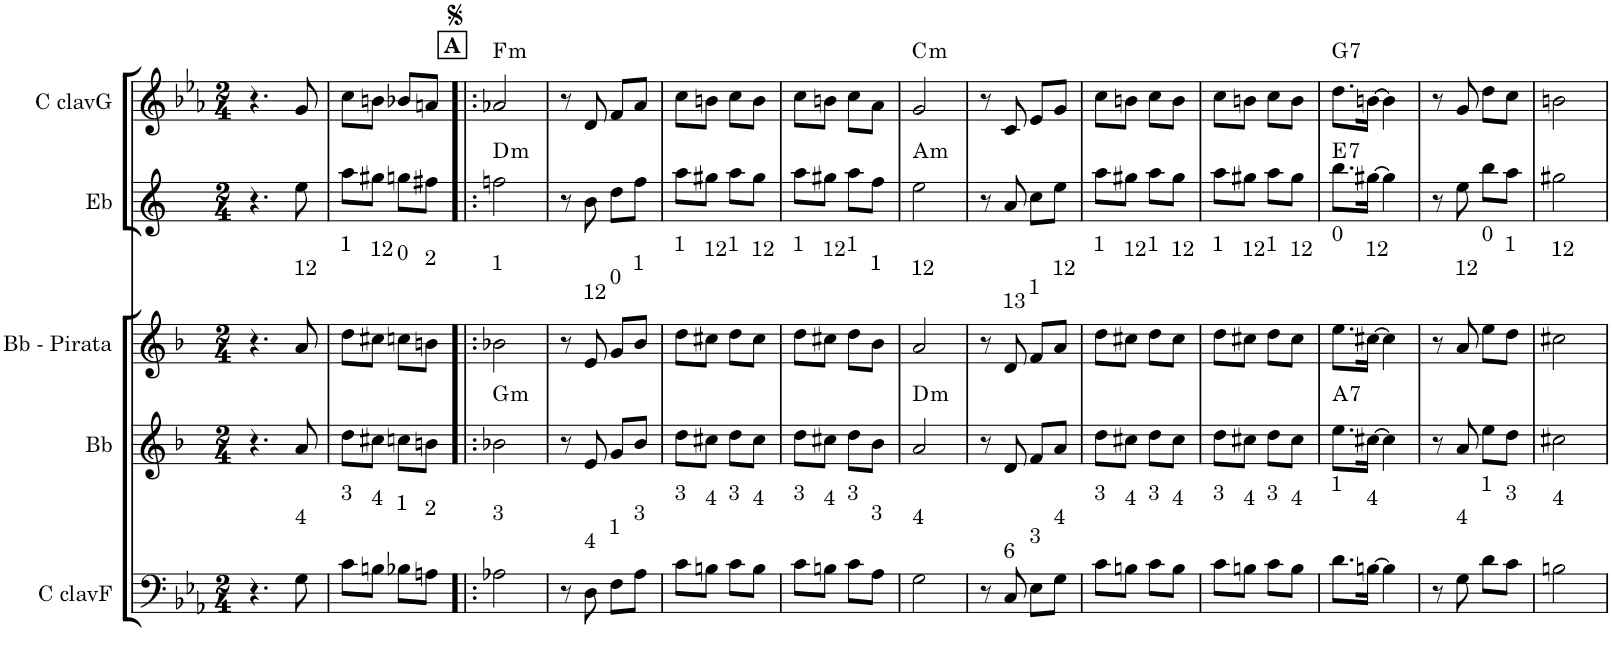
**kern	**kern	**harte	**kern	**kern	**harte	**kern	**harte
*part5	*part4	*part4	*part3	*part2	*part2	*part1	*part1
*staff5	*staff4	*	*staff3	*staff2	*	*staff1	*
*I"C clavF	*I"Bb	*	*I"Bb - Pirata	*I"Eb	*	*I"C clavG	*
*clefF4	*clefG2	*	*clefG2	*clefG2	*	*clefG2	*
*	*Trd1c2	*	*Trd1c2	*Trd5c9	*	*	*
*k[b-e-a-]	*k[b-]	*	*k[b-]	*k[]	*	*k[b-e-a-]	*
*E-:	*F:	*	*F:	*	*	*E-:	*
*M2/4	*M2/4	*	*M2/4	*M2/4	*	*M2/4	*
=1	=1	=1	=1	=1	=1	=1	=1
4.r	4.r	.	4.r	4.r	.	4.r	.
!	!	!	!LO:TX:a:t=12	!	!	!	!
!LO:TX:a:t=4	!	!	!	!	!	!	!
8G\	8a/	.	8a/	8ee\	.	8g/	.
=2	=2	=2	=2	=2	=2	=2	=2
!	!	!	!LO:TX:a:t=1	!	!	!	!
!LO:TX:a:t=3	!	!	!	!	!	!	!
8c\L	8dd\L	.	8dd\L	8aa\L	.	8cc\L	.
!	!	!	!LO:TX:a:t=12	!	!	!	!
!LO:TX:a:t=4	!	!	!	!	!	!	!
8Bn\J	8cc#X\J	.	8cc#X\J	8gg#X\J	.	8bn\J	.
!	!	!	!LO:TX:a:t=0	!	!	!	!
!LO:TX:a:t=1	!	!	!	!	!	!	!
8B-X\L	8ccn\L	.	8ccn\L	8ggn\L	.	8b-X/L	.
!	!	!	!LO:TX:a:t=2	!	!	!	!
!LO:TX:a:t=2	!	!	!	!	!	!	!
8An\J	8bn\J	.	8bn\J	8ff#X\J	.	8an/J	.
!!LO:REH:place=s1:a:B:cj:t=A
=3!|:	=3!|:	=3!|:	=3!|:	=3!|:	=3!|:	=3!|:	=3!|:
!	!	!	!LO:TX:a:t=1	!	!	!	!
!LO:TX:a:t=3	!	!LO:H:kt=m	!	!	!LO:H:kt=m	!	!LO:H:kt=m
2A-X\	2b-X\	G:min	2b-X\	2ffn\	D:min	2a-X/	F:min
=4	=4	=4	=4	=4	=4	=4	=4
8r	8r	.	8r	8r	.	8r	.
!	!	!	!LO:TX:a:t=12	!	!	!	!
!LO:TX:a:t=4	!	!	!	!	!	!	!
8D\	8e/	.	8e/	8b\	.	8d/	.
!	!	!	!LO:TX:a:t=0	!	!	!	!
!LO:TX:a:t=1	!	!	!	!	!	!	!
8F\L	8g/L	.	8g/L	8dd\L	.	8f/L	.
!	!	!	!LO:TX:a:t=1	!	!	!	!
!LO:TX:a:t=3	!	!	!	!	!	!	!
8A-\J	8b-/J	.	8b-/J	8ff\J	.	8a-/J	.
=5	=5	=5	=5	=5	=5	=5	=5
!	!	!	!LO:TX:a:t=1	!	!	!	!
!LO:TX:a:t=3	!	!	!	!	!	!	!
8c\L	8dd\L	.	8dd\L	8aa\L	.	8cc\L	.
!	!	!	!LO:TX:a:t=12	!	!	!	!
!LO:TX:a:t=4	!	!	!	!	!	!	!
8Bn\J	8cc#X\J	.	8cc#X\J	8gg#X\J	.	8bn\J	.
!	!	!	!LO:TX:a:t=1	!	!	!	!
!LO:TX:a:t=3	!	!	!	!	!	!	!
8c\L	8dd\L	.	8dd\L	8aa\L	.	8cc\L	.
!	!	!	!LO:TX:a:t=12	!	!	!	!
!LO:TX:a:t=4	!	!	!	!	!	!	!
8B\J	8cc#\J	.	8cc#\J	8gg#\J	.	8b\J	.
=6	=6	=6	=6	=6	=6	=6	=6
!	!	!	!LO:TX:a:t=1	!	!	!	!
!LO:TX:a:t=3	!	!	!	!	!	!	!
8c\L	8dd\L	.	8dd\L	8aa\L	.	8cc\L	.
!	!	!	!LO:TX:a:t=12	!	!	!	!
!LO:TX:a:t=4	!	!	!	!	!	!	!
8Bn\J	8cc#X\J	.	8cc#X\J	8gg#X\J	.	8bn\J	.
!	!	!	!LO:TX:a:t=1	!	!	!	!
!LO:TX:a:t=3	!	!	!	!	!	!	!
8c\L	8dd\L	.	8dd\L	8aa\L	.	8cc\L	.
!	!	!	!LO:TX:a:t=1	!	!	!	!
!LO:TX:a:t=3	!	!	!	!	!	!	!
8A-\J	8b-\J	.	8b-\J	8ff\J	.	8a-\J	.
=7	=7	=7	=7	=7	=7	=7	=7
!	!	!	!LO:TX:a:t=12	!	!	!	!
!LO:TX:a:t=4	!	!LO:H:kt=m	!	!	!LO:H:kt=m	!	!LO:H:kt=m
2G\	2a/	D:min	2a/	2ee\	A:min	2g/	C:min
=8	=8	=8	=8	=8	=8	=8	=8
8r	8r	.	8r	8r	.	8r	.
!	!	!	!LO:TX:a:t=13	!	!	!	!
!LO:TX:a:t=6	!	!	!	!	!	!	!
8C/	8d/	.	8d/	8a/	.	8c/	.
!	!	!	!LO:TX:a:t=1	!	!	!	!
!LO:TX:a:t=3	!	!	!	!	!	!	!
8E-\L	8f/L	.	8f/L	8cc\L	.	8e-/L	.
!	!	!	!LO:TX:a:t=12	!	!	!	!
!LO:TX:a:t=4	!	!	!	!	!	!	!
8G\J	8a/J	.	8a/J	8ee\J	.	8g/J	.
=9	=9	=9	=9	=9	=9	=9	=9
!	!	!	!LO:TX:a:t=1	!	!	!	!
!LO:TX:a:t=3	!	!	!	!	!	!	!
8c\L	8dd\L	.	8dd\L	8aa\L	.	8cc\L	.
!	!	!	!LO:TX:a:t=12	!	!	!	!
!LO:TX:a:t=4	!	!	!	!	!	!	!
8Bn\J	8cc#X\J	.	8cc#X\J	8gg#X\J	.	8bn\J	.
!	!	!	!LO:TX:a:t=1	!	!	!	!
!LO:TX:a:t=3	!	!	!	!	!	!	!
8c\L	8dd\L	.	8dd\L	8aa\L	.	8cc\L	.
!	!	!	!LO:TX:a:t=12	!	!	!	!
!LO:TX:a:t=4	!	!	!	!	!	!	!
8B\J	8cc#\J	.	8cc#\J	8gg#\J	.	8b\J	.
=10	=10	=10	=10	=10	=10	=10	=10
!	!	!	!LO:TX:a:t=1	!	!	!	!
!LO:TX:a:t=3	!	!	!	!	!	!	!
8c\L	8dd\L	.	8dd\L	8aa\L	.	8cc\L	.
!	!	!	!LO:TX:a:t=12	!	!	!	!
!LO:TX:a:t=4	!	!	!	!	!	!	!
8Bn\J	8cc#X\J	.	8cc#X\J	8gg#X\J	.	8bn\J	.
!	!	!	!LO:TX:a:t=1	!	!	!	!
!LO:TX:a:t=3	!	!	!	!	!	!	!
8c\L	8dd\L	.	8dd\L	8aa\L	.	8cc\L	.
!	!	!	!LO:TX:a:t=12	!	!	!	!
!LO:TX:a:t=4	!	!	!	!	!	!	!
8B\J	8cc#\J	.	8cc#\J	8gg#\J	.	8b\J	.
=11	=11	=11	=11	=11	=11	=11	=11
!	!	!	!LO:TX:a:t=0	!	!	!	!
!LO:TX:a:t=1	!	!LO:H:kt=7	!	!	!LO:H:kt=7	!	!LO:H:kt=7
8.d\L	8.ee\L	A:7	8.ee\L	8.bb\L	E:7	8.dd\L	G:7
!	!	!	!LO:TX:a:t=12	!	!	!	!
!LO:TX:a:t=4	!	!	!	!	!	!	!
[>16Bn\Jk	[>16cc#X\Jk	.	[>16cc#X\Jk	[>16gg#X\Jk	.	[>16bn\Jk	.
4B\]	4cc#\]	.	4cc#\]	4gg#\]	.	4b\]	.
=12	=12	=12	=12	=12	=12	=12	=12
8r	8r	.	8r	8r	.	8r	.
!	!	!	!LO:TX:a:t=12	!	!	!	!
!LO:TX:a:t=4	!	!	!	!	!	!	!
8G\	8a/	.	8a/	8ee\	.	8g/	.
!	!	!	!LO:TX:a:t=0	!	!	!	!
!LO:TX:a:t=1	!	!	!	!	!	!	!
8d\L	8ee\L	.	8ee\L	8bb\L	.	8dd\L	.
!	!	!	!LO:TX:a:t=1	!	!	!	!
!LO:TX:a:t=3	!	!	!	!	!	!	!
8c\J	8dd\J	.	8dd\J	8aa\J	.	8cc\J	.
=13	=13	=13	=13	=13	=13	=13	=13
!	!	!	!LO:TX:a:t=12	!	!	!	!
!LO:TX:a:t=4	!	!	!	!	!	!	!
2Bn\	2cc#X\	.	2cc#X\	2gg#X\	.	2bn\	.
=	=	=	=	=	=	=	=
*-	*-	*-	*-	*-	*-	*-	*-
